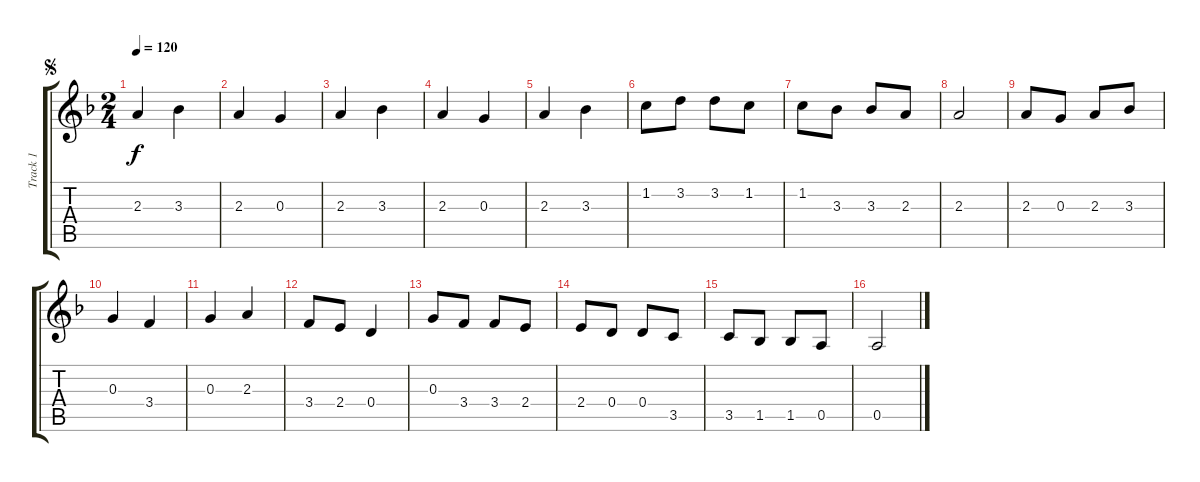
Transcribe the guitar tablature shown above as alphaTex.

\track ("Track 1" "Track 1") {instrument acousticguitarsteel bank 7}
\staff {score tabs}
\tuning (E4 B3 G3 D3 A2 E2) {hide}
\ts (2 4)
\jump segno
\tempo 120
\clef g2
\ks f
2.3.4{dy f} 3.3.4 |
2.3.4 0.3.4 |
2.3.4 3.3.4 |
2.3.4 0.3.4 |
2.3.4 3.3.4 |
1.2.8 3.2.8 3.2.8 1.2.8 |
1.2.8 3.3.8 3.3.8 2.3.8 |
2.3.2 |
2.3.8 0.3.8 2.3.8 3.3.8 |
0.3.4 3.4.4 |
0.3.4 2.3.4 |
3.4.8 2.4.8 0.4.4 |
0.3.8 3.4.8 3.4.8 2.4.8 |
2.4.8 0.4.8 0.4.8 3.5.8 |
3.5.8 1.5.8 1.5.8 0.5.8 |
0.5.2
